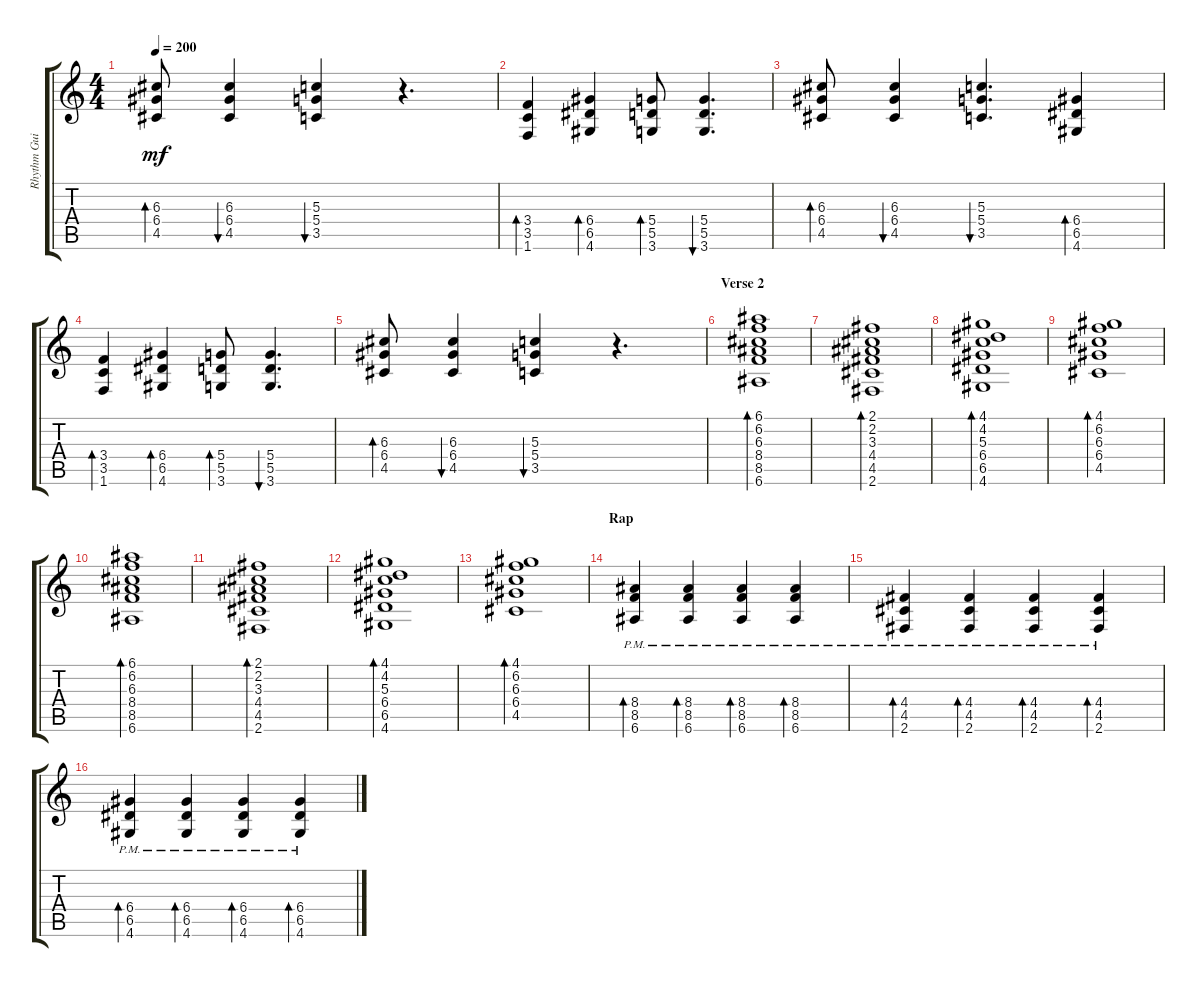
\track ("Rhythm Guitar" "Rhythm Gui") {instrument distortionguitar}
\staff {score tabs}
\tuning (E4 B3 G3 D3 A2 E2) {hide}
\ts (4 4)
\tempo 200
\clef g2
\ks c
(6.3 6.4 4.5).8{bd 30 dy mf} (6.3 6.4 4.5).4{bu 30} (5.3 5.4 3.5).4{bu 30} r.4{d} |
(3.4 3.5 1.6).4{bd 30} (6.4 6.5 4.6).4{bd 30} (5.4 5.5 3.6).8{bd 30} (5.4 5.5 3.6).4{d bu 30} |
(6.3 6.4 4.5).8{bd 30} (6.3 6.4 4.5).4{bu 30} (5.3 5.4 3.5).4{d bu 30} (6.4 6.5 4.6).4{bd 30} |
(3.4 3.5 1.6).4{bd 30} (6.4 6.5 4.6).4{bd 30} (5.4 5.5 3.6).8{bd 30} (5.4 5.5 3.6).4{d bu 30} |
(6.3 6.4 4.5).8{bd 30} (6.3 6.4 4.5).4{bu 30} (5.3 5.4 3.5).4{bu 30} r.4{d} |
\section ("" "Verse 2")
(6.1 6.2 6.3 8.4 8.5 6.6).1{bd 30} |
(2.1 2.2 3.3 4.4 4.5 2.6).1{bd 30} |
(4.1 4.2 5.3 6.4 6.5 4.6).1{bd 30} |
(4.1 6.2 6.3 6.4 4.5).1{bd 30} |
(6.1 6.2 6.3 8.4 8.5 6.6).1{bd 30} |
(2.1 2.2 3.3 4.4 4.5 2.6).1{bd 30} |
(4.1 4.2 5.3 6.4 6.5 4.6).1{bd 30} |
(4.1 6.2 6.3 6.4 4.5).1{bd 30} |
\section ("" "Rap")
(8.4{pm} 8.5{pm} 6.6{pm}).4{bd 30} (8.4{pm} 8.5{pm} 6.6{pm}).4{bd 30} (8.4{pm} 8.5{pm} 6.6{pm}).4{bd 30} (8.4{pm} 8.5{pm} 6.6{pm}).4{bd 30} |
(4.4{pm} 4.5{pm} 2.6{pm}).4{bd 30} (4.4{pm} 4.5{pm} 2.6{pm}).4{bd 30} (4.4{pm} 4.5{pm} 2.6{pm}).4{bd 30} (4.4{pm} 4.5{pm} 2.6{pm}).4{bd 30} |
(6.4{pm} 6.5{pm} 4.6{pm}).4{bd 30} (6.4{pm} 6.5{pm} 4.6{pm}).4{bd 30} (6.4{pm} 6.5{pm} 4.6{pm}).4{bd 30} (6.4{pm} 6.5{pm} 4.6{pm}).4{bd 30}
